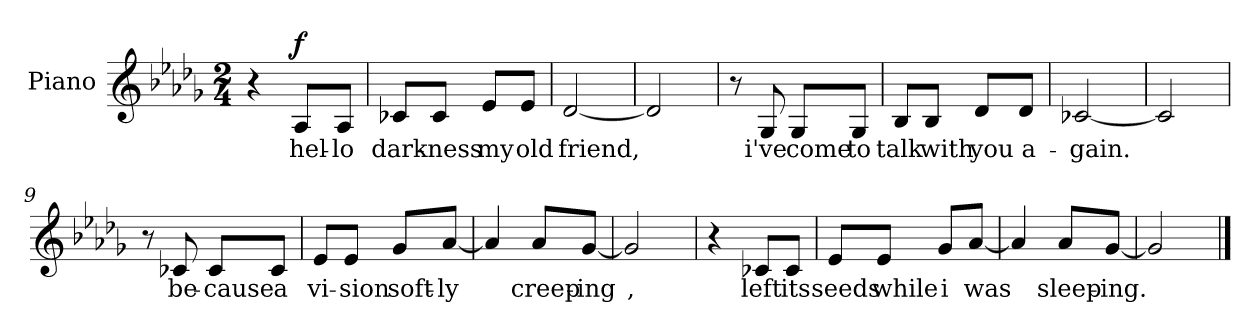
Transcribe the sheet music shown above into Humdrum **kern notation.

**kern	**text	**dynam
*part1	*part1	*part1
*staff1	*staff1	*staff1
*I"Piano	*	*
*I'Pno.	*	*
*clefG2	*	*
*k[b-e-a-d-g-]	*	*
*M2/4	*	*
=1	=1	=1
4r	.	.
!	!LO:LY:b	!LO:DY:b
8A-/L	hel-	f
!	!LO:LY:b	!
8A-/J	-lo	.
=2	=2	=2
!	!LO:LY:b	!
8c-X/L	dark-	.
!	!LO:LY:b	!
8c-/J	-ness	.
!	!LO:LY:b	!
8e-/L	my	.
!	!LO:LY:b	!
8e-/J	old	.
=3	=3	=3
!	!LO:LY:b	!
[2d-/	friend,	.
=4	=4	=4
2d-/]	.	.
=5	=5	=5
8r	.	.
!	!LO:LY:b	!
8G-/	i've	.
!	!LO:LY:b	!
8G-/L	come	.
!	!LO:LY:b	!
8G-/J	to	.
=6	=6	=6
!	!LO:LY:b	!
8B-/L	talk	.
!	!LO:LY:b	!
8B-/J	with	.
!	!LO:LY:b	!
8d-/L	you	.
!	!LO:LY:b	!
8d-/J	a-	.
=7	=7	=7
!	!LO:LY:b	!
[2c-X/	-gain.	.
=8	=8	=8
2c-/]	.	.
=9	=9	=9
8r	.	.
!	!LO:LY:b	!
8c-X/	be-	.
!	!LO:LY:b	!
8c-/L	-cause	.
!	!LO:LY:b	!
8c-/J	a	.
=10	=10	=10
!	!LO:LY:b	!
8e-/L	vi-	.
!	!LO:LY:b	!
8e-/J	-sion	.
!	!LO:LY:b	!
8g-/L	soft-	.
!	!LO:LY:b	!
[8a-/J	-ly	.
=11	=11	=11
4a-/]	.	.
!	!LO:LY:b	!
8a-/L	creep-	.
!	!LO:LY:b	!
[8g-/J	-ing	.
=12	=12	=12
!	!LO:LY:b	!
2g-/]	,	.
=13	=13	=13
4r	.	.
!	!LO:LY:b	!
8c-X/L	left	.
!	!LO:LY:b	!
8c-/J	its	.
=14	=14	=14
!	!LO:LY:b	!
8e-/L	seeds	.
!	!LO:LY:b	!
8e-/J	while	.
!	!LO:LY:b	!
8g-/L	i	.
!	!LO:LY:b	!
[8a-/J	was	.
=15	=15	=15
4a-/]	.	.
!	!LO:LY:b	!
8a-/L	sleep-	.
!	!LO:LY:b	!
[8g-/J	-ing.	.
=16	=16	=16
2g-/]	.	.
==	==	==
*-	*-	*-
